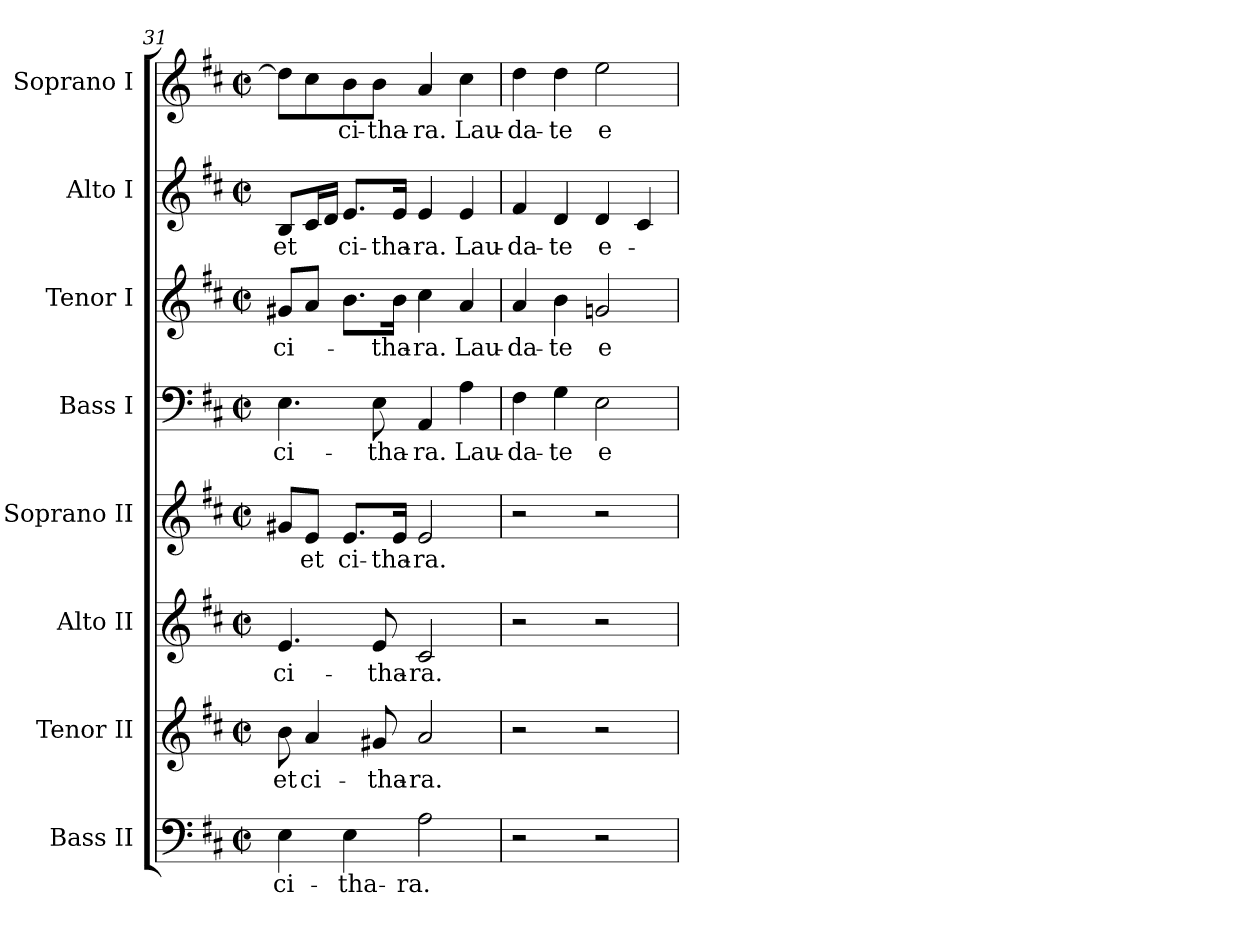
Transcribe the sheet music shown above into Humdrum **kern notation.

**kern	**text	**kern	**text	**kern	**text	**kern	**text	**kern	**text	**kern	**text	**kern	**text	**kern	**text
*part8	*part8	*part7	*part7	*part6	*part6	*part5	*part5	*part4	*part4	*part3	*part3	*part2	*part2	*part1	*part1
*staff8	*staff8	*staff7	*staff7	*staff6	*staff6	*staff5	*staff5	*staff4	*staff4	*staff3	*staff3	*staff2	*staff2	*staff1	*staff1
*I"Bass II	*	*I"Tenor II	*	*I"Alto II	*	*I"Soprano II	*	*I"Bass I	*	*I"Tenor I	*	*I"Alto I	*	*I"Soprano I	*
*clefF4	*	*clefG2	*	*clefG2	*	*clefG2	*	*clefF4	*	*clefG2	*	*clefG2	*	*clefG2	*
*	*	*ITrd7c12	*	*	*	*	*	*	*	*ITrd7c12	*	*	*	*	*
*k[f#c#]	*	*k[f#c#]	*	*k[f#c#]	*	*k[f#c#]	*	*k[f#c#]	*	*k[f#c#]	*	*k[f#c#]	*	*k[f#c#]	*
*D:	*	*D:	*	*D:	*	*D:	*	*D:	*	*D:	*	*D:	*	*D:	*
*M2/2	*	*M2/2	*	*M2/2	*	*M2/2	*	*M2/2	*	*M2/2	*	*M2/2	*	*M2/2	*
*met(c|)	*	*met(c|)	*	*met(c|)	*	*met(c|)	*	*met(c|)	*	*met(c|)	*	*met(c|)	*	*met(c|)	*
=31	=31	=31	=31	=31	=31	=31	=31	=31	=31	=31	=31	=31	=31	=31	=31
!	!LO:LY:b:color=#000000	!	!	!	!	!	!	!	!	!	!	!	!	!	!
!	!	!	!LO:LY:b:color=#000000	!	!	!	!	!	!	!	!	!	!	!	!
!	!	!	!	!	!LO:LY:b:color=#000000	!	!	!	!	!	!	!	!	!	!
!	!	!	!	!	!	!	!	!	!LO:LY:b:color=#000000	!	!	!	!	!	!
!	!	!	!	!	!	!	!	!	!	!	!LO:LY:b:color=#000000	!	!	!	!
!	!	!	!	!	!	!	!	!	!	!	!	!	!LO:LY:b:color=#000000	!	!
4Ei\	ci-	8Bi\	et	4.ei/	ci-	8g#Xi/L	.	4.Ei\	ci-	8G#Xi/L	ci-	8Bi/L	et	8ddi\L]	.
!	!	!	!LO:LY:b:color=#000000	!	!	!	!	!	!	!	!	!	!	!	!
!	!	!	!	!	!	!	!LO:LY:b:color=#000000	!	!	!	!	!	!	!	!
.	.	4Ai/	ci-	.	.	8ei/J	et	.	.	8Ai/J	.	16c#i/L	.	8cc#i\	.
.	.	.	.	.	.	.	.	.	.	.	.	16di/JJ	.	.	.
!	!LO:LY:b:color=#000000	!	!	!	!	!	!	!	!	!	!	!	!	!	!
!	!	!	!	!	!	!	!LO:LY:b:color=#000000	!	!	!	!	!	!	!	!
!	!	!	!	!	!	!	!	!	!	!	!	!	!LO:LY:b:color=#000000	!	!
!	!	!	!	!	!	!	!	!	!	!	!	!	!	!	!LO:LY:b:color=#000000
4Ei\	-tha-	.	.	.	.	8.ei/L	ci-	.	.	8.Bi\L	.	8.ei/L	ci-	8bi\	ci-
!	!	!	!LO:LY:b:color=#000000	!	!	!	!	!	!	!	!	!	!	!	!
!	!	!	!	!	!LO:LY:b:color=#000000	!	!	!	!	!	!	!	!	!	!
!	!	!	!	!	!	!	!	!	!LO:LY:b:color=#000000	!	!	!	!	!	!
!	!	!	!	!	!	!	!	!	!	!	!	!	!	!	!LO:LY:b:color=#000000
.	.	8G#Xi/	-tha-	8ei/	-tha-	.	.	8Ei\	-tha-	.	.	.	.	8bi\J	-tha-
!	!	!	!	!	!	!	!LO:LY:b:color=#000000	!	!	!	!	!	!	!	!
!	!	!	!	!	!	!	!	!	!	!	!LO:LY:b:color=#000000	!	!	!	!
!	!	!	!	!	!	!	!	!	!	!	!	!	!LO:LY:b:color=#000000	!	!
.	.	.	.	.	.	16ei/Jk	-tha-	.	.	16Bi\Jk	-tha-	16ei/Jk	-tha-	.	.
!	!LO:LY:b:color=#000000	!	!	!	!	!	!	!	!	!	!	!	!	!	!
!	!	!	!LO:LY:b:color=#000000	!	!	!	!	!	!	!	!	!	!	!	!
!	!	!	!	!	!LO:LY:b:color=#000000	!	!	!	!	!	!	!	!	!	!
!	!	!	!	!	!	!	!LO:LY:b:color=#000000	!	!	!	!	!	!	!	!
!	!	!	!	!	!	!	!	!	!LO:LY:b:color=#000000	!	!	!	!	!	!
!	!	!	!	!	!	!	!	!	!	!	!LO:LY:b:color=#000000	!	!	!	!
!	!	!	!	!	!	!	!	!	!	!	!	!	!LO:LY:b:color=#000000	!	!
!	!	!	!	!	!	!	!	!	!	!	!	!	!	!	!LO:LY:b:color=#000000
2Ai\	-ra.	2Ai/	-ra.	2c#i/	-ra.	2ei/	-ra.	4AAi/	-ra.	4c#i\	-ra.	4ei/	-ra.	4ai/	-ra.
!	!	!	!	!	!	!	!	!	!LO:LY:b:color=#000000	!	!	!	!	!	!
!	!	!	!	!	!	!	!	!	!	!	!LO:LY:b:color=#000000	!	!	!	!
!	!	!	!	!	!	!	!	!	!	!	!	!	!LO:LY:b:color=#000000	!	!
!	!	!	!	!	!	!	!	!	!	!	!	!	!	!	!LO:LY:b:color=#000000
.	.	.	.	.	.	.	.	4Ai\	Lau-	4Ai/	Lau-	4ei/	Lau-	4cc#i\	Lau-
!!LO:LB:g=z
=32	=32	=32	=32	=32	=32	=32	=32	=32	=32	=32	=32	=32	=32	=32	=32
!	!	!	!	!	!	!	!	!	!LO:LY:b:color=#000000	!	!	!	!	!	!
!	!	!	!	!	!	!	!	!	!	!	!LO:LY:b:color=#000000	!	!	!	!
!	!	!	!	!	!	!	!	!	!	!	!	!	!LO:LY:b:color=#000000	!	!
!	!	!	!	!	!	!	!	!	!	!	!	!	!	!	!LO:LY:b:color=#000000
2r	.	2r	.	2r	.	2r	.	4F#i\	-da-	4Ai/	-da-	4f#i/	-da-	4ddi\	-da-
!	!	!	!	!	!	!	!	!	!LO:LY:b:color=#000000	!	!	!	!	!	!
!	!	!	!	!	!	!	!	!	!	!	!LO:LY:b:color=#000000	!	!	!	!
!	!	!	!	!	!	!	!	!	!	!	!	!	!LO:LY:b:color=#000000	!	!
!	!	!	!	!	!	!	!	!	!	!	!	!	!	!	!LO:LY:b:color=#000000
.	.	.	.	.	.	.	.	4Gi\	-te	4Bi\	-te	4di/	-te	4ddi\	-te
!	!	!	!	!	!	!	!	!	!LO:LY:b:color=#000000	!	!	!	!	!	!
!	!	!	!	!	!	!	!	!	!	!	!LO:LY:b:color=#000000	!	!	!	!
!	!	!	!	!	!	!	!	!	!	!	!	!	!LO:LY:b:color=#000000	!	!
!	!	!	!	!	!	!	!	!	!	!	!	!	!	!	!LO:LY:b:color=#000000
2r	.	2r	.	2r	.	2r	.	2Ei\	e-	2Gni/	e-	4di/	e-	2eei\	e-
.	.	.	.	.	.	.	.	.	.	.	.	4c#i/	.	.	.
=	=	=	=	=	=	=	=	=	=	=	=	=	=	=	=
*-	*-	*-	*-	*-	*-	*-	*-	*-	*-	*-	*-	*-	*-	*-	*-
